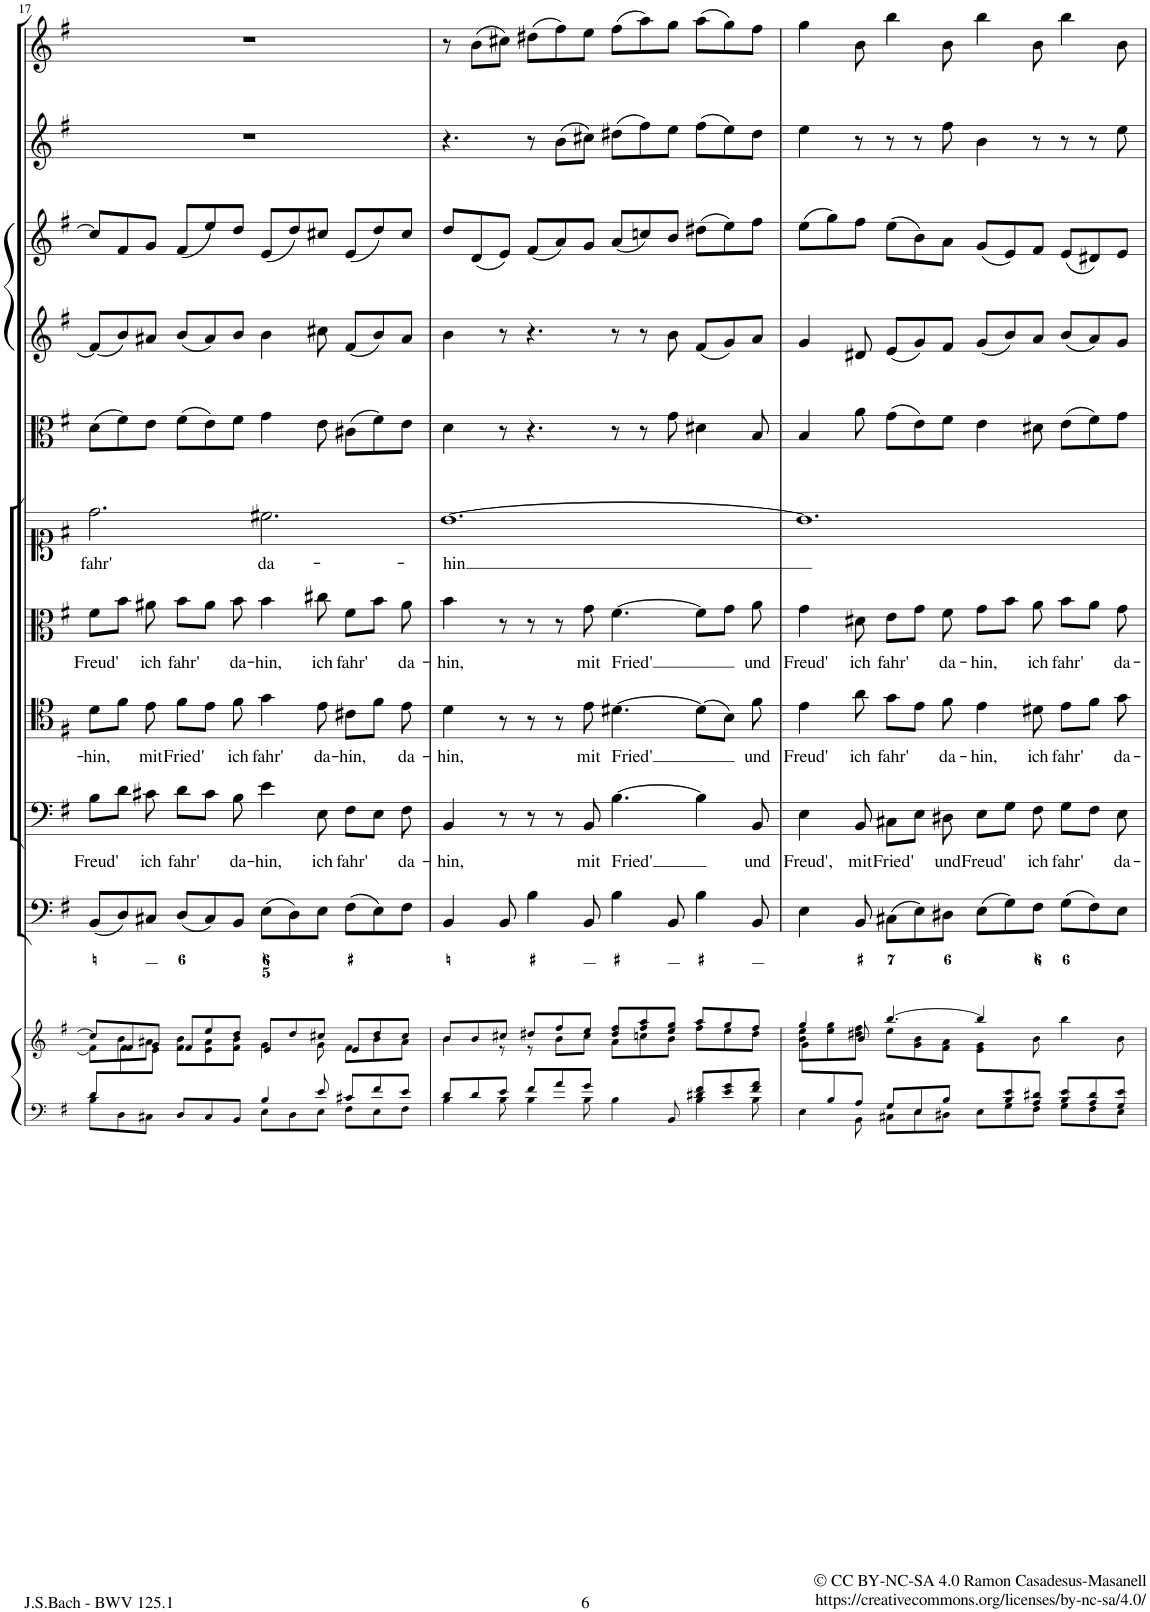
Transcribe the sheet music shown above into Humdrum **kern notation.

**kern	**kern	**kern	**kern	**text	**kern	**text	**kern	**text	**kern	**text	**kern	**kern	**kern	**kern	**kern
*part11	*part11	*part10	*part9	*part9	*part8	*part8	*part7	*part7	*part6	*part6	*part5	*part4	*part3	*part2	*part1
*staff12	*staff11	*staff10	*staff9	*staff9	*staff8	*staff8	*staff7	*staff7	*staff6	*staff6	*staff5	*staff4	*staff3	*staff2	*staff1
*I"Piano reduction	*	*I"Continuo	*I"Basso	*	*I"Tenore	*	*I"Alto	*	*I"Soprano Corno col Soprano	*	*I"Viola	*I"Violino II	*I"Violino I	*I"Oboe	*I"Flauto traverso
*I'Pno	*	*	*	*	*	*	*	*	*	*	*I'Vla	*I'Vln	*I'Vln	*I'Ob	*I'Fl
!!LO:PB:g=z
*clefF4	*clefG2	*clefF4	*clefF4	*	*clefC4	*	*clefC3	*	*clefC1	*	*clefC3	*clefG2	*clefG2	*clefG2	*clefG2
*k[f#]	*k[f#]	*k[f#]	*k[f#]	*	*k[f#]	*	*k[f#]	*	*k[f#]	*	*k[f#]	*k[f#]	*k[f#]	*k[f#]	*k[f#]
*M12/8	*M12/8	*M12/8	*M12/8	*	*M12/8	*	*M12/8	*	*M12/8	*	*M12/8	*M12/8	*M12/8	*M12/8	*M12/8
=17	=17	=17	=17	=17	=17	=17	=17	=17	=17	=17	=17	=17	=17	=17	=17
*^	*^	*	*	*	*	*	*	*	*	*	*	*	*	*	*
*	*	*	*^	*	*	*	*	*	*	*	*	*	*	*	*	*	*
!	!	!	!	!	!	!	!LO:LY:b	!	!LO:LY:b	!	!LO:LY:b	!	!LO:LY:b	!	!	!	!	!
8d/L	8B\L	8cc#/L]	8f#\L]	8ryy	(8BB/L	8B\L	Freud'	8d\L	-hin,	8f#\L	Freud'	2.dd\	fahr'	(8d\L	(8f#/L]	8cc#/L]	1.r	1.r
4ryy	8D\	8f#/	8b\	8f#\	8D/)	8d\J	.	8f#\J	.	8b\J	.	.	.	8f#\)	8b/)	8f#/	.	.
!	!	!	!	!	!	!	!LO:LY:b	!	!LO:LY:b	!	!LO:LY:b	!	!	!	!	!	!	!
.	8C#X\J	8g/J	8a#X\J	8e\J	8C#X/J	8c#X\	ich	8e\	mit	8a#X\	ich	.	.	8e\J	8a#X/J	8g/J	.	.
!	!	!	!	!	!	!	!LO:LY:b	!	!LO:LY:b	!	!LO:LY:b	!	!	!	!	!	!	!
4.ryy	8D/L	8f#/L	8f#\ 8b\L	1ryy	(8D/L	8d\L	fahr'	8f#\L	Fried'	8b\L	fahr'	.	.	(8f#\L	(8b/L	(8f#/L	.	.
.	8C#/	8ee/	8e\ 8a#\	.	8C#/)	8c#\J	.	8e\J	.	8a#\J	.	.	.	8e\)	8a#/)	8ee/)	.	.
!	!	!	!	!	!	!	!LO:LY:b	!	!LO:LY:b	!	!LO:LY:b	!	!	!	!	!	!	!
.	8BB/J	8dd/J	8f#\ 8b\J	.	8BB/J	8B\	da-	8f#\	ich	8b\	da-	.	.	8f#\J	8b/J	8dd/J	.	.
!	!	!	!	!	!	!	!LO:LY:b	!	!LO:LY:b	!	!LO:LY:b	!	!LO:LY:b	!	!	!	!	!
4B/	8E\L	8e/L	4g\	.	(8E\L	4e\	-hin,	4g\	fahr'	4b\	-hin,	2.cc#X\	da-	4g\	4b\	(8e/L	.	.
.	8D\	8dd/	.	.	8D\)	.	.	.	.	.	.	.	.	.	.	8dd/)	.	.
!	!	!	!	!	!	!	!LO:LY:b	!	!LO:LY:b	!	!LO:LY:b	!	!	!	!	!	!	!
8e/	8E\J	8cc#X/J	8g\	.	8E\J	8E\	ich	8e\	da-	8cc#X\	ich	.	.	8e\	8cc#X\	8cc#X/J	.	.
!	!	!	!	!	!	!	!LO:LY:b	!	!LO:LY:b	!	!LO:LY:b	!	!	!	!	!	!	!
8c#X/L	8F#\L	8e/L	8f#\L	.	(8F#\L	8F#\L	fahr'	8c#X\L	-hin,	8f#\L	fahr'	.	.	(8c#X\L	(8f#/L	(8e/L	.	.
8f#/	8E\	8dd/	8b\	.	8E\)	8E\J	.	8f#\J	.	8b\J	.	.	.	8f#\)	8b/)	8dd/)	.	.
!	!	!	!	!	!	!	!LO:LY:b	!	!LO:LY:b	!	!LO:LY:b	!	!	!	!	!	!	!
8e/J	8F#\J	8cc#/J	8a#\J	8ryy	8F#\J	8F#\	da-	8e\	da-	8a#\	da-	.	.	8e\J	8a#/J	8cc#/J	.	.
=18	=18	=18	=18	=18	=18	=18	=18	=18	=18	=18	=18	=18	=18	=18	=18	=18	=18	=18
!	!	!	!	!	!	!	!LO:LY:b	!	!LO:LY:b	!	!LO:LY:b	!	!LO:LY:b	!	!	!	!	!
*	*	*	*v	*v	*	*	*	*	*	*	*	*	*	*	*	*	*	*
8d/L	4B\	8b/L	4b\	4BB/	4BB/	-hin,	4d\	-hin,	4b\	-hin,	[1.b	-hin	4d\	4b\	8dd/L	4.r	8r
8d/	.	8b/	.	.	.	.	.	.	.	.	.	.	.	.	(8d/	.	(8b\L
8e/J	8B\	8cc#X/J	8r	8BB/	8r	.	8r	.	8r	.	.	.	8r	8r	8e/J)	.	8cc#X\J)
8f#/L	4B\	8dd#X/L	8r	4B\	8r	.	8r	.	8r	.	.	.	4.r	4.r	(8f#/L	8r	(8dd#X\L
8a/	.	8ff#/	8b\L	.	8r	.	8r	.	8r	.	.	.	.	.	8a/)	(8b\L	8ff#\)
!	!	!	!	!	!	!LO:LY:b	!	!LO:LY:b	!	!LO:LY:b	!	!	!	!	!	!	!
8g/J	8B\	8ee/J	8cc#\J	8BB/	8BB/	mit	8e\	mit	8g\	mit	.	.	.	.	8g/J	8cc#X\J)	8ee\J
!	!	!	!	!	!	!LO:LY:b	!	!LO:LY:b	!	!LO:LY:b	!	!	!	!	!	!	!
4.ryy	4B\	8dd#/ 8ff#/L	8a\L	4B\	[4.B\	Fried'	[4.d#X\	Fried'	[4.f#\	Fried'	.	.	8r	8r	(8a/L	(8dd#X\L	(8ff#\L
.	.	8ff#/ 8aa/	8ccn\	.	.	.	.	.	.	.	.	.	8r	8r	8ccn/)	8ff#\)	8aa\)
.	8BB/	8ee/ 8gg/J	8b\J	8BB/	.	.	.	.	.	.	.	.	8g\	8b\	8b/J	8ee\J	8gg\J
8d#X/ 8f#/L	4B\	8aa/L	8ff#\L	4B\	4B\]	.	(8d#\L]	.	8f#\L]	.	.	.	4d#X\	(8f#/L	(8dd#X\L	(8ff#\L	(8aa\L
8e/ 8g/	.	8gg/	8ee\	.	.	.	8B\J)	.	8g\J	.	.	.	.	8g/)	8ee\)	8ee\)	8gg\)
!	!	!	!	!	!	!LO:LY:b	!	!LO:LY:b	!	!LO:LY:b	!	!	!	!	!	!	!
8f#/ 8a/J	8B\	8ff#/J	8dd#\J	8BB/	8BB/	und	8f#\	und	8a\	und	.	.	8B/	8a/J	8ff#\J	8dd#\J	8ff#\J
=19	=19	=19	=19	=19	=19	=19	=19	=19	=19	=19	=19	=19	=19	=19	=19	=19	=19
*	*	*	*^	*	*	*	*	*	*	*	*	*	*	*	*	*	*
!	!	!	!	!	!	!	!LO:LY:b	!	!LO:LY:b	!	!LO:LY:b	!	!	!	!	!	!	!
8ryy	4E\	4gg/	8b\ 8ee\L	8g\L	4E\	4E\	Freud',	4e\	Freud'	4g\	Freud'	1.b]	.	4B/	4g/	(8ee\L	4ee\	4gg\
8B/	.	.	8ee\ 8gg\	8ryy	.	.	.	.	.	.	.	.	.	.	.	8gg\)	.	.
!	!	!	!	!	!	!	!LO:LY:b	!	!LO:LY:b	!	!LO:LY:b	!	!	!	!	!	!	!
*	*	*	*v	*v	*	*	*	*	*	*	*	*	*	*	*	*	*	*
8A/J	8BB\	8b/	8dd#X\ 8ff#\J	8BB/	8BB/	mit	8a\	ich	8d#X\	ich	.	.	8a\	8d#X/	8ff#\J	8r	8b\
!	!	!	!	!	!	!LO:LY:b	!	!LO:LY:b	!	!LO:LY:b	!	!	!	!	!	!	!
8G/L	8C#X\L	[4.bb/	8ee\L	(8C#X\L	8C#X\L	Fried'	8g\L	fahr'	8e\L	fahr'	.	.	(8g\L	(8e/L	(8ee\L	8r	4bb\
8E/	8E\	.	8g\ 8b\	8E\)	8E\J	.	8e\J	.	8g\J	.	.	.	8e\)	8g/)	8b\)	8r	.
!	!	!	!	!	!	!LO:LY:b	!	!LO:LY:b	!	!LO:LY:b	!	!	!	!	!	!	!
8B/J	8D#X\J	.	8f#\ 8a\J	8D#X\J	8D#X\	und	8f#\	da-	8f#\	da-	.	.	8f#\J	8f#/J	8a\J	8ff#\	8b\
*	*	*	*^	*	*	*	*	*	*	*	*	*	*	*	*	*	*
!	!	!	!	!	!	!	!LO:LY:b	!	!LO:LY:b	!	!LO:LY:b	!	!	!	!	!	!	!
8ryy	8E\L	4bb/]	2.ryy	8e\ 8g\L	(8E\L	8E\L	Freud'	4e\	-hin,	8g\L	-hin,	.	.	4e\	(8g/L	(8g/L	4b\	4bb\
8B/ 8e/	8G\	.	.	2ryy	8G\)	8G\J	.	.	.	8b\J	.	.	.	.	8b/)	8e/)	.	.
!	!	!	!	!	!	!	!LO:LY:b	!	!LO:LY:b	!	!LO:LY:b	!	!	!	!	!	!	!
8A/ 8d#X/J	8F#\J	8b\	.	.	8F#\J	8F#\	ich	8d#X\	ich	8a\	ich	.	.	8d#X\	8a/J	8f#/J	8r	8b\
!	!	!	!	!	!	!	!LO:LY:b	!	!LO:LY:b	!	!LO:LY:b	!	!	!	!	!	!	!
8B/ 8e/L	8G\L	4bb\	.	.	(8G\L	8G\L	fahr'	8e\L	fahr'	8b\L	fahr'	.	.	(8e\L	(8b/L	(8e/L	8r	4bb\
8A/ 8d#/	8F#\	.	.	.	8F#\)	8F#\J	.	8f#\J	.	8a\J	.	.	.	8f#\)	8a/)	8d#X/)	8r	.
!	!	!	!	!	!	!	!LO:LY:b	!	!LO:LY:b	!	!LO:LY:b	!	!	!	!	!	!	!
8G/ 8e/J	8E\J	8b\	.	8ryy	8E\J	8E\	da-	8g\	da-	8g\	da-	.	.	8g\J	8g/J	8e/J	8ee\	8b\
*v	*v	*	*	*	*	*	*	*	*	*	*	*	*	*	*	*	*	*
*	*v	*v	*v	*	*	*	*	*	*	*	*	*	*	*	*	*	*
=	=	=	=	=	=	=	=	=	=	=	=	=	=	=	=
*-	*-	*-	*-	*-	*-	*-	*-	*-	*-	*-	*-	*-	*-	*-	*-
